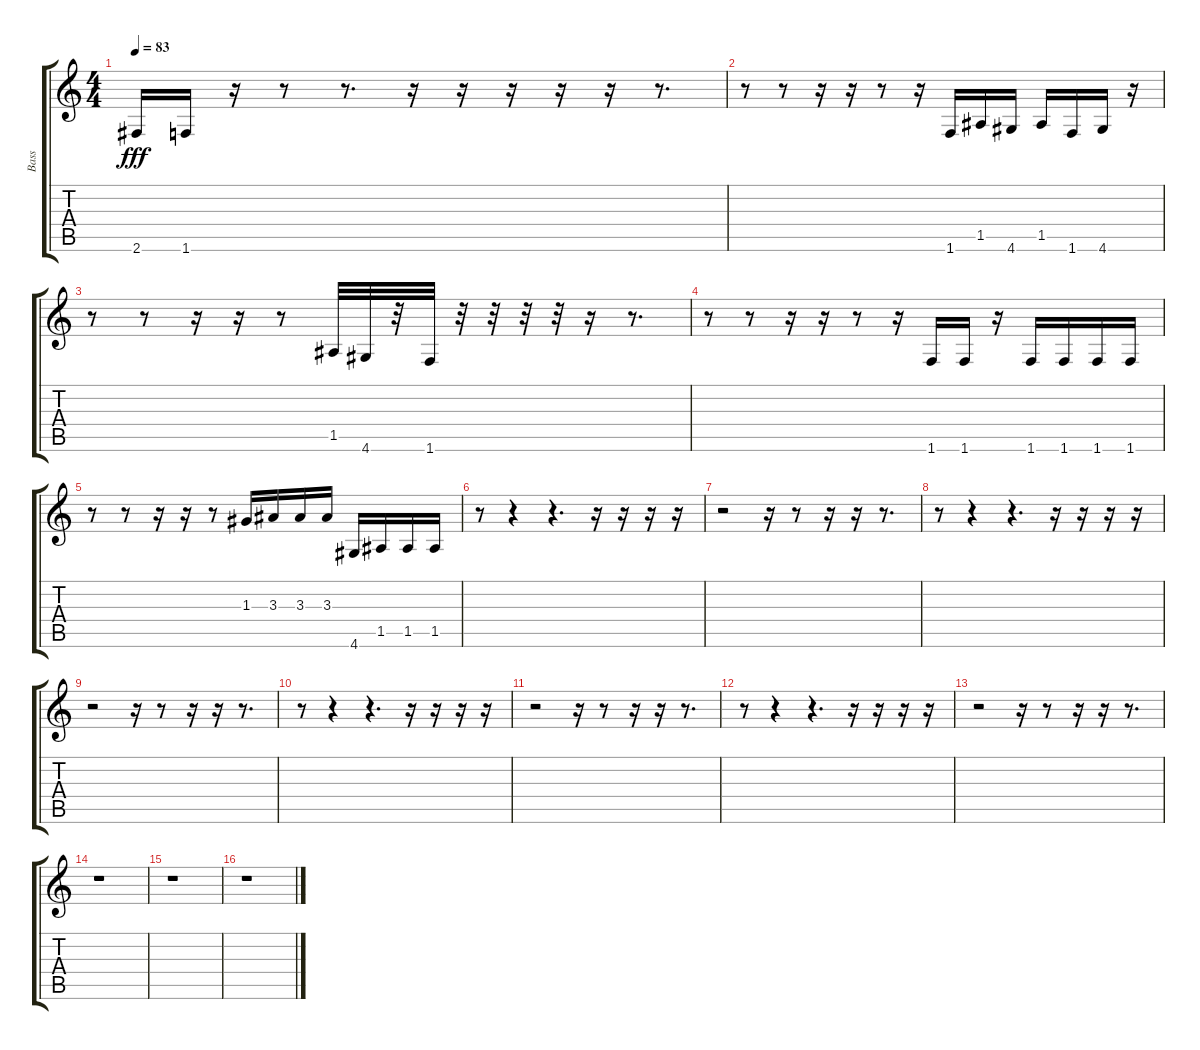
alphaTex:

\track ("Bass" "Bass") {instrument electricbasspick}
\staff {score tabs}
\tuning (E4 B3 G3 D3 A2 E2) {hide}
\ts (4 4)
\tempo 83
\clef g2
\ks c
2.6.16{dy fff} 1.6.16 r.16 r.8 r.8{d} r.16 r.16 r.16 r.16 r.16 r.8{d} |
r.8 r.8 r.16 r.16 r.8 r.16 1.6.16 1.5.16 4.6.16 1.5.16 1.6.16 4.6.16 r.16 |
r.8 r.8 r.16 r.16 r.8 1.5.32 4.6.32 r.32 1.6.32 r.32 r.32 r.32 r.32 r.16 r.8{d} |
r.8 r.8 r.16 r.16 r.8 r.16 1.6.16 1.6.16 r.16 1.6.16 1.6.16 1.6.16 1.6.16 |
r.8 r.8 r.16 r.16 r.8 1.3.16 3.3.16 3.3.16 3.3.16 4.6.16 1.5.16 1.5.16 1.5.16 |
r.8 r.4 r.4{d} r.16 r.16 r.16 r.16 |
r.2 r.16 r.8 r.16 r.16 r.8{d} |
r.8 r.4 r.4{d} r.16 r.16 r.16 r.16 |
r.2 r.16 r.8 r.16 r.16 r.8{d} |
r.8 r.4 r.4{d} r.16 r.16 r.16 r.16 |
r.2 r.16 r.8 r.16 r.16 r.8{d} |
r.8 r.4 r.4{d} r.16 r.16 r.16 r.16 |
r.2 r.16 r.8 r.16 r.16 r.8{d} |
r.1 |
r.1 |
r.1
